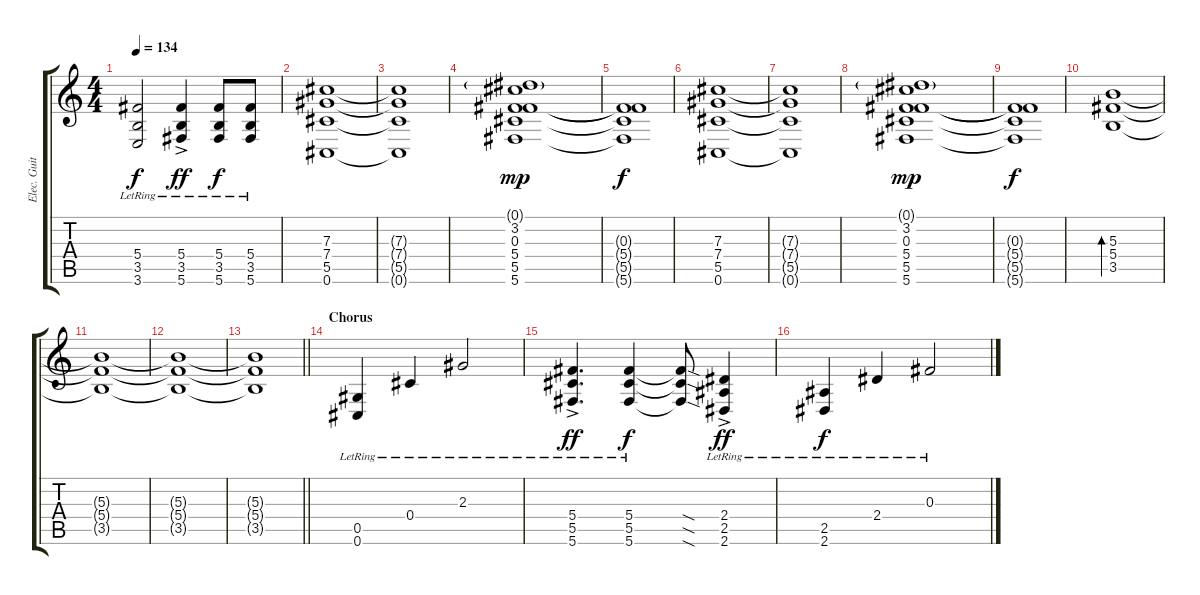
\track ("Elec. Guitar - Rhythm (Mike Turner)" "Elec. Guit") {instrument overdrivenguitar}
\staff {score tabs}
\tuning (Eb4 Bb3 Gb3 Db3 Ab2 Db2) {hide}
\ts (4 4)
\tempo 134
\clef g2
\ks c
(5.4{lr} 3.5{lr} 3.6{lr}).2{dy f} (5.4{lr} 3.5{lr} 5.6{ac}).4{dy ff} (5.4{lr} 3.5{lr} 5.6{lr}).8{dy f} (5.4{lr} 3.5{lr} 5.6{lr}).8 |
(7.3 7.4 5.5 0.6).1 |
(7.3{t} 7.4{t} 5.5{t} 0.6{t}).1 |
(0.1{g} 3.2 0.3 5.4 5.5 5.6).1{dy mp} |
(0.3{t} 5.4{t} 5.5{t} 5.6{t}).1{dy f} |
(7.3 7.4 5.5 0.6).1 |
(7.3{t} 7.4{t} 5.5{t} 0.6{t}).1 |
(0.1{g} 3.2 0.3 5.4 5.5 5.6).1{dy mp} |
(0.3{t} 5.4{t} 5.5{t} 5.6{t}).1{dy f} |
(5.3 5.4 3.5).1{bd 120} |
(5.3{t} 5.4{t} 3.5{t}).1 |
(5.3{t} 5.4{t} 3.5{t}).1 |
\barLineRight lightlight
(5.3{t} 5.4{t} 3.5{t}).1 |
\section ("" "Chorus")
(0.5{lr} 0.6{lr}).4 0.4{lr}.4 2.3{lr}.2 |
(5.4{ac lr} 5.5{ac lr} 5.6{ac lr}).4{d dy ff} (5.4{lr} 5.5{lr} 5.6{lr}).4{dy f} (5.4{sod t} 5.5{sod t} 5.6{sod t}).8 (2.4{ac lr} 2.5{ac lr} 2.6{ac lr}).4{dy ff} |
(2.5{lr} 2.6{lr}).4{dy f} 2.4{lr}.4 0.3{lr}.2
